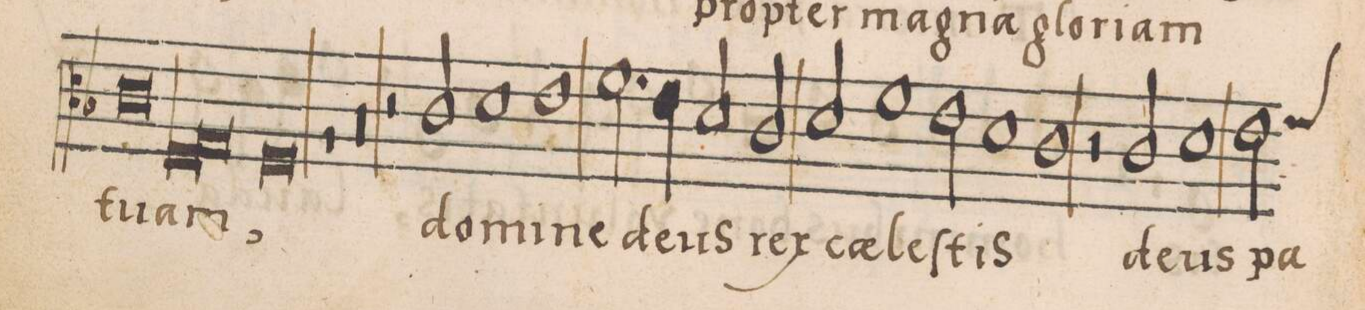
**kern	**text
*I"TENOR	*
*clefC3	*
*k[b-]	*
*met(C|)	*
*M2/1	*
0c\	tu-
=39-	=39-
*lig	*
1F/	-am,
=40-	=40-
1G/	.
*Xlig	*
0F/	.
=41-	=41-
1r	.
=42-	=42-
0r	.
=43-	=43-
2r	.
2c/	do-
1d\	-mi-
=44-	=44-
1e\	-ne
2.f\	de-
4e\	.
=45-	=45-
2d/	-us
2c/	rex
2d/	c(ae)-
1f\	-leſ-
=46-	=46-
2e\	-tis
1d\	.
=47-	=47-
1c\	.
2r	.
2c/	de-
=48-	=48-
1d\	-us
*custos:f	*
2e\	pa-
*-	*-
